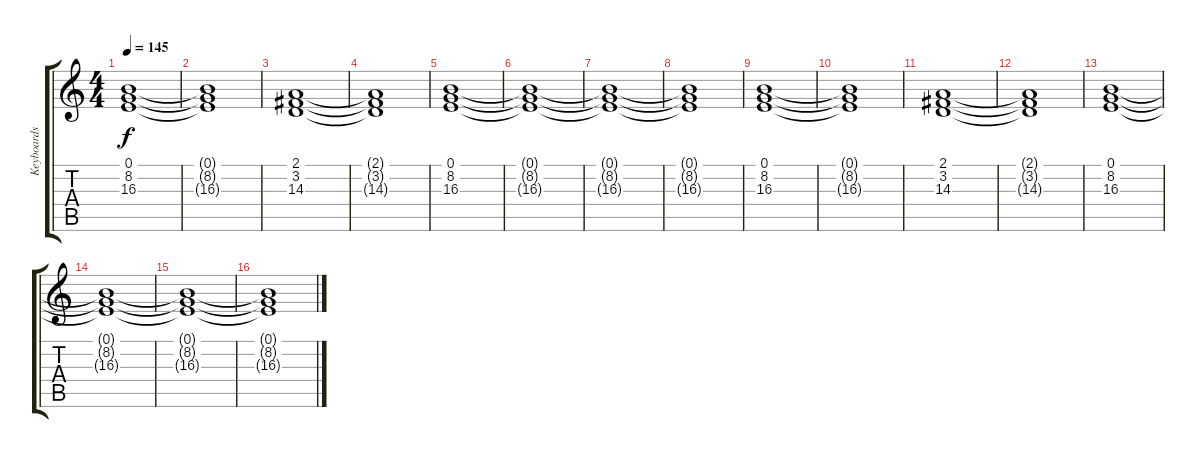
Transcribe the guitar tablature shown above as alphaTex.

\track ("Keyboards" "Keyboards") {instrument choiraahs}
\staff {score tabs}
\tuning (E4 B3 G3 D3 A2 E2) {hide}
\ts (4 4)
\tempo 145
\clef g2
\ks c
(0.1 8.2 16.3).1{dy f} |
(0.1{t} 8.2{t} 16.3{t}).1 |
(2.1 3.2 14.3).1 |
(2.1{t} 3.2{t} 14.3{t}).1 |
(0.1 8.2 16.3).1 |
(0.1{t} 8.2{t} 16.3{t}).1 |
(0.1{t} 8.2{t} 16.3{t}).1 |
(0.1{t} 8.2{t} 16.3{t}).1 |
(0.1 8.2 16.3).1 |
(0.1{t} 8.2{t} 16.3{t}).1 |
(2.1 3.2 14.3).1 |
(2.1{t} 3.2{t} 14.3{t}).1 |
(0.1 8.2 16.3).1 |
(0.1{t} 8.2{t} 16.3{t}).1 |
(0.1{t} 8.2{t} 16.3{t}).1 |
(0.1{t} 8.2{t} 16.3{t}).1
